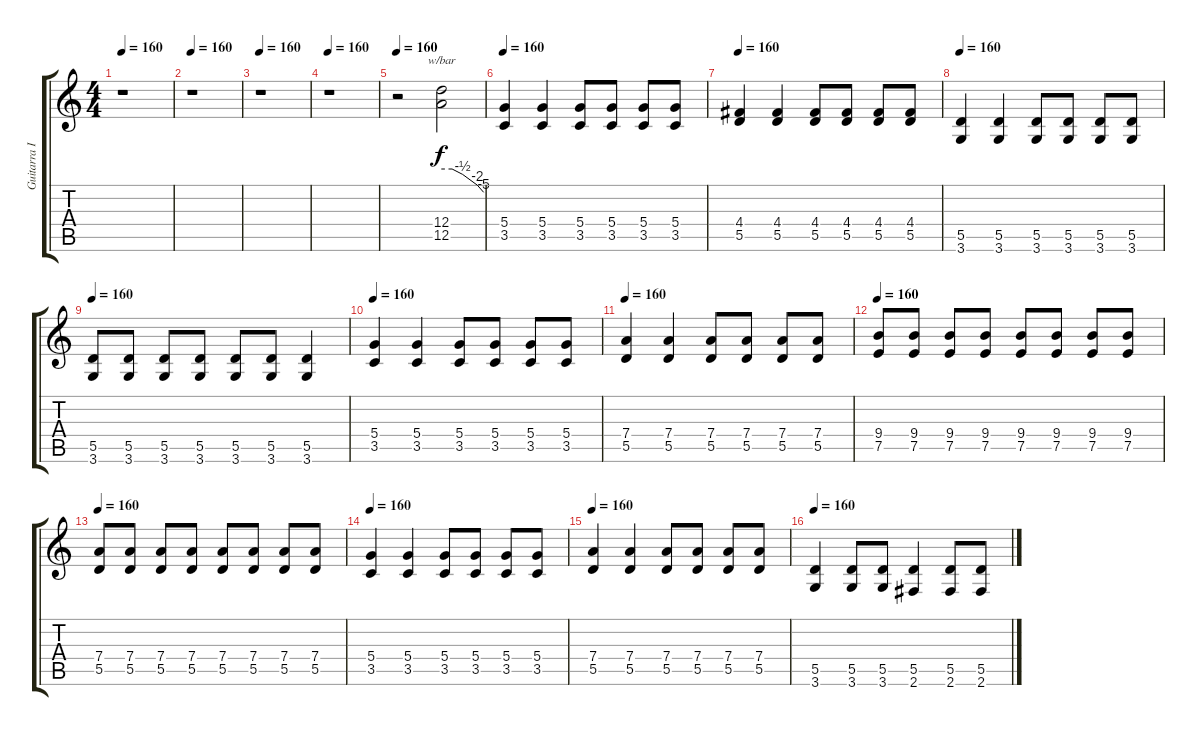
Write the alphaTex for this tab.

\track ("Guitarra I" "Guitarra I") {instrument overdrivenguitar}
\staff {score tabs}
\tuning (E4 B3 G3 D3 A2 E2) {hide}
\ts (4 4)
\tempo 160
\clef g2
\ks c
r.1{dy f} |
\tempo 160
r.1 |
\tempo 160
r.1 |
\tempo 160
r.1 |
\tempo 160
r.2 (12.4 12.5).2{tbe (custom default 0 0 15 0 30 -2 51 -8 60 -20)} |
\tempo 160
(5.4 3.5).4 (5.4 3.5).4 (5.4 3.5).8 (5.4 3.5).8 (5.4 3.5).8 (5.4 3.5).8 |
\tempo 160
(4.4 5.5).4 (4.4 5.5).4 (4.4 5.5).8 (4.4 5.5).8 (4.4 5.5).8 (4.4 5.5).8 |
\tempo 160
(5.5 3.6).4 (5.5 3.6).4 (5.5 3.6).8 (5.5 3.6).8 (5.5 3.6).8 (5.5 3.6).8 |
\tempo 160
(5.5 3.6).8 (5.5 3.6).8 (5.5 3.6).8 (5.5 3.6).8 (5.5 3.6).8 (5.5 3.6).8 (5.5 3.6).4 |
\tempo 160
(5.4 3.5).4 (5.4 3.5).4 (5.4 3.5).8 (5.4 3.5).8 (5.4 3.5).8 (5.4 3.5).8 |
\tempo 160
(7.4 5.5).4 (7.4 5.5).4 (7.4 5.5).8 (7.4 5.5).8 (7.4 5.5).8 (7.4 5.5).8 |
\tempo 160
(9.4 7.5).8 (9.4 7.5).8 (9.4 7.5).8 (9.4 7.5).8 (9.4 7.5).8 (9.4 7.5).8 (9.4 7.5).8 (9.4 7.5).8 |
\tempo 160
(7.4 5.5).8 (7.4 5.5).8 (7.4 5.5).8 (7.4 5.5).8 (7.4 5.5).8 (7.4 5.5).8 (7.4 5.5).8 (7.4 5.5).8 |
\tempo 160
(5.4 3.5).4 (5.4 3.5).4 (5.4 3.5).8 (5.4 3.5).8 (5.4 3.5).8 (5.4 3.5).8 |
\tempo 160
(7.4 5.5).4 (7.4 5.5).4 (7.4 5.5).8 (7.4 5.5).8 (7.4 5.5).8 (7.4 5.5).8 |
\tempo 160
(5.5 3.6).4 (5.5 3.6).8 (5.5 3.6).8 (5.5 2.6).4 (5.5 2.6).8 (5.5 2.6).8
